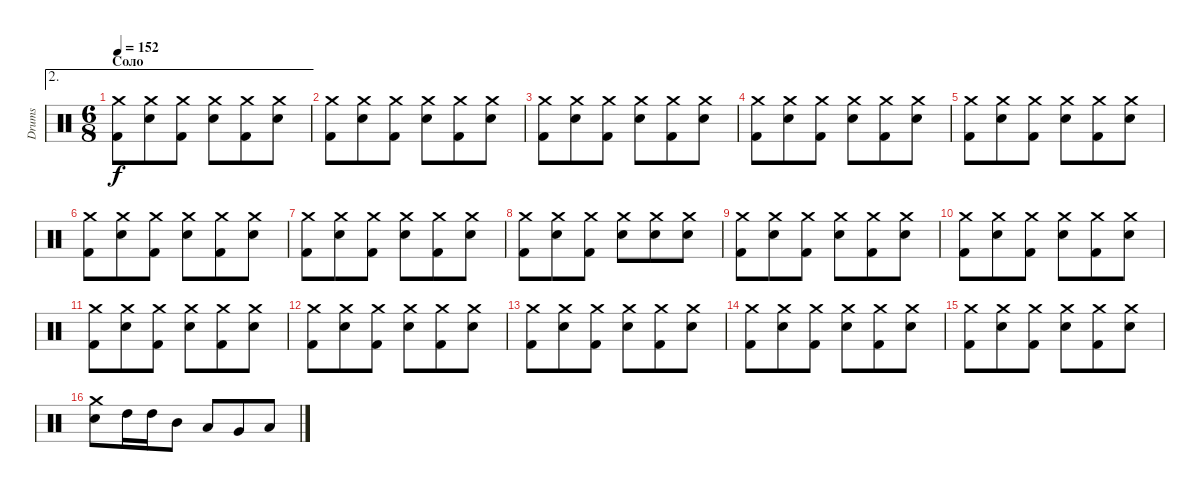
\track ("Drums" "Drums") {instrument percussion}
\staff {score}
\articulation defaults
\ae 2
\ts (6 8)
\section ("" "Соло")
\tempo 152
\clef neutral
\ks c
("Crash medium (hit)" "Kick (hit) 2").8{dy f} ("Crash medium (hit)" "Electric Snare (hit)").8 ("Crash medium (hit)" "Kick (hit) 2").8 ("Crash medium (hit)" "Electric Snare (hit)").8 ("Crash medium (hit)" "Kick (hit) 2").8 ("Crash medium (hit)" "Electric Snare (hit)").8 |
("Crash medium (hit)" "Kick (hit) 2").8 ("Crash medium (hit)" "Electric Snare (hit)").8 ("Crash medium (hit)" "Kick (hit) 2").8 ("Crash medium (hit)" "Electric Snare (hit)").8 ("Crash medium (hit)" "Kick (hit) 2").8 ("Crash medium (hit)" "Electric Snare (hit)").8 |
("Crash medium (hit)" "Kick (hit) 2").8 ("Crash medium (hit)" "Electric Snare (hit)").8 ("Crash medium (hit)" "Kick (hit) 2").8 ("Crash medium (hit)" "Electric Snare (hit)").8 ("Crash medium (hit)" "Kick (hit) 2").8 ("Crash medium (hit)" "Electric Snare (hit)").8 |
("Crash medium (hit)" "Kick (hit) 2").8 ("Crash medium (hit)" "Electric Snare (hit)").8 ("Crash medium (hit)" "Kick (hit) 2").8 ("Crash medium (hit)" "Electric Snare (hit)").8 ("Crash medium (hit)" "Kick (hit) 2").8 ("Crash medium (hit)" "Electric Snare (hit)").8 |
("Crash medium (hit)" "Kick (hit) 2").8 ("Crash medium (hit)" "Electric Snare (hit)").8 ("Crash medium (hit)" "Kick (hit) 2").8 ("Crash medium (hit)" "Electric Snare (hit)").8 ("Crash medium (hit)" "Kick (hit) 2").8 ("Crash medium (hit)" "Electric Snare (hit)").8 |
("Crash medium (hit)" "Kick (hit) 2").8 ("Crash medium (hit)" "Electric Snare (hit)").8 ("Crash medium (hit)" "Kick (hit) 2").8 ("Crash medium (hit)" "Electric Snare (hit)").8 ("Crash medium (hit)" "Kick (hit) 2").8 ("Crash medium (hit)" "Electric Snare (hit)").8 |
("Crash medium (hit)" "Kick (hit) 2").8 ("Crash medium (hit)" "Electric Snare (hit)").8 ("Crash medium (hit)" "Kick (hit) 2").8 ("Crash medium (hit)" "Electric Snare (hit)").8 ("Crash medium (hit)" "Kick (hit) 2").8 ("Crash medium (hit)" "Electric Snare (hit)").8 |
("Crash medium (hit)" "Kick (hit) 2").8 ("Crash medium (hit)" "Electric Snare (hit)").8 ("Crash medium (hit)" "Kick (hit) 2").8 ("Crash medium (hit)" "Electric Snare (hit)").8 ("Crash medium (hit)" "Electric Snare (hit)").8 ("Crash medium (hit)" "Electric Snare (hit)").8 |
("Crash medium (hit)" "Kick (hit) 2").8 ("Crash medium (hit)" "Electric Snare (hit)").8 ("Crash medium (hit)" "Kick (hit) 2").8 ("Crash medium (hit)" "Electric Snare (hit)").8 ("Crash medium (hit)" "Kick (hit) 2").8 ("Crash medium (hit)" "Electric Snare (hit)").8 |
("Crash medium (hit)" "Kick (hit) 2").8 ("Crash medium (hit)" "Electric Snare (hit)").8 ("Crash medium (hit)" "Kick (hit) 2").8 ("Crash medium (hit)" "Electric Snare (hit)").8 ("Crash medium (hit)" "Kick (hit) 2").8 ("Crash medium (hit)" "Electric Snare (hit)").8 |
("Crash medium (hit)" "Kick (hit) 2").8 ("Crash medium (hit)" "Electric Snare (hit)").8 ("Crash medium (hit)" "Kick (hit) 2").8 ("Crash medium (hit)" "Electric Snare (hit)").8 ("Crash medium (hit)" "Kick (hit) 2").8 ("Crash medium (hit)" "Electric Snare (hit)").8 |
("Crash medium (hit)" "Kick (hit) 2").8 ("Crash medium (hit)" "Electric Snare (hit)").8 ("Crash medium (hit)" "Kick (hit) 2").8 ("Crash medium (hit)" "Electric Snare (hit)").8 ("Crash medium (hit)" "Kick (hit) 2").8 ("Crash medium (hit)" "Electric Snare (hit)").8 |
("Crash medium (hit)" "Kick (hit) 2").8 ("Crash medium (hit)" "Electric Snare (hit)").8 ("Crash medium (hit)" "Kick (hit) 2").8 ("Crash medium (hit)" "Electric Snare (hit)").8 ("Crash medium (hit)" "Kick (hit) 2").8 ("Crash medium (hit)" "Electric Snare (hit)").8 |
("Crash medium (hit)" "Kick (hit) 2").8 ("Crash medium (hit)" "Electric Snare (hit)").8 ("Crash medium (hit)" "Kick (hit) 2").8 ("Crash medium (hit)" "Electric Snare (hit)").8 ("Crash medium (hit)" "Kick (hit) 2").8 ("Crash medium (hit)" "Electric Snare (hit)").8 |
("Crash medium (hit)" "Kick (hit) 2").8 ("Crash medium (hit)" "Electric Snare (hit)").8 ("Crash medium (hit)" "Kick (hit) 2").8 ("Crash medium (hit)" "Electric Snare (hit)").8 ("Crash medium (hit)" "Kick (hit) 2").8 ("Crash medium (hit)" "Electric Snare (hit)").8 |
("Crash medium (hit)" "Electric Snare (hit)").8 "High Tom (hit)".16 "High Tom (hit)".16 "Mid Tom (hit)".8 "Low Tom (hit)".8 "Very Low Tom (hit)".8 "Low Floor Tom (hit)".8
